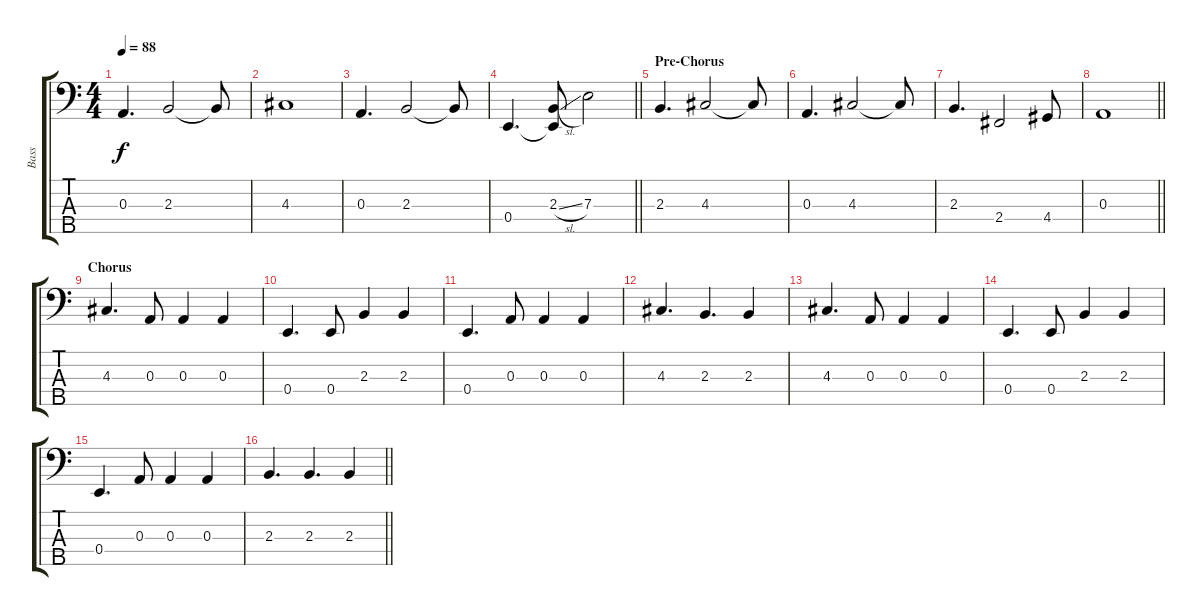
\track ("Bass" "Bass") {instrument electricbassfinger}
\staff {score tabs}
\tuning (G2 D2 A1 E1 B0) {hide}
\ts (4 4)
\tempo 88
\clef f4
\ks c
0.3.4{d dy f} 2.3.2 2.3{t}.8 |
4.3.1 |
0.3.4{d} 2.3.2 2.3{t}.8 |
\barLineRight lightlight
0.4.4{d} (2.3{sl} 0.4{t}).8 7.3.2 |
\section ("" "Pre-Chorus")
2.3.4{d} 4.3.2 4.3{t}.8 |
0.3.4{d} 4.3.2 4.3{t}.8 |
2.3.4{d} 2.4.2 4.4.8 |
\barLineRight lightlight
0.3.1 |
\section ("" "Chorus")
4.3.4{d} 0.3.8 0.3.4 0.3.4 |
0.4.4{d} 0.4.8 2.3.4 2.3.4 |
0.4.4{d} 0.3.8 0.3.4 0.3.4 |
4.3.4{d} 2.3.4{d} 2.3.4 |
4.3.4{d} 0.3.8 0.3.4 0.3.4 |
0.4.4{d} 0.4.8 2.3.4 2.3.4 |
0.4.4{d} 0.3.8 0.3.4 0.3.4 |
\barLineRight lightlight
2.3.4{d} 2.3.4{d} 2.3.4
